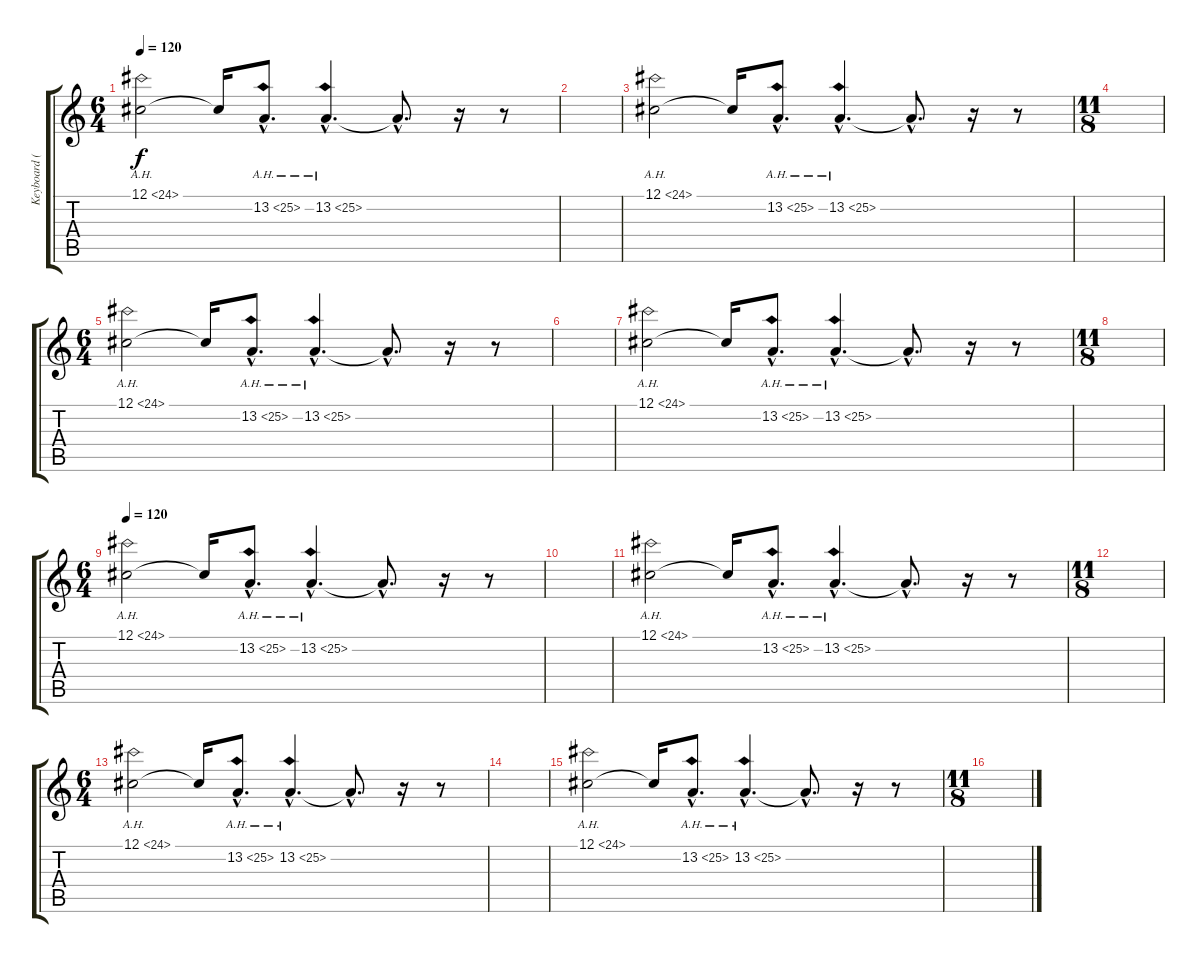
\track ("Keyboard (Violin)" "Keyboard (") {instrument violin}
\staff {score tabs}
\tuning (Db4 Ab3 E3 B2 Gb2 Db2) {hide}
\ts (6 4)
\section ("" "")
\tempo 120
\clef g2
\ks c
12.1{ah 12}.2{dy f} 12.1{t}.16 13.2{ah 12 hac}.8{d} 13.2{ah 12 hac}.4{d} 13.2{hac t}.8{d} r.16 r.8 |
|
12.1{ah 12}.2 12.1{t}.16 13.2{ah 12 hac}.8{d} 13.2{ah 12 hac}.4{d} 13.2{hac t}.8{d} r.16 r.8 |
\ts (11 8)
|
\ts (6 4)
12.1{ah 12}.2 12.1{t}.16 13.2{ah 12 hac}.8{d} 13.2{ah 12 hac}.4{d} 13.2{hac t}.8{d} r.16 r.8 |
|
12.1{ah 12}.2 12.1{t}.16 13.2{ah 12 hac}.8{d} 13.2{ah 12 hac}.4{d} 13.2{hac t}.8{d} r.16 r.8 |
\ts (11 8)
|
\ts (6 4)
\tempo 120
12.1{ah 12}.2 12.1{t}.16 13.2{ah 12 hac}.8{d} 13.2{ah 12 hac}.4{d} 13.2{hac t}.8{d} r.16 r.8 |
|
12.1{ah 12}.2 12.1{t}.16 13.2{ah 12 hac}.8{d} 13.2{ah 12 hac}.4{d} 13.2{hac t}.8{d} r.16 r.8 |
\ts (11 8)
|
\ts (6 4)
12.1{ah 12}.2 12.1{t}.16 13.2{ah 12 hac}.8{d} 13.2{ah 12 hac}.4{d} 13.2{hac t}.8{d} r.16 r.8 |
|
12.1{ah 12}.2 12.1{t}.16 13.2{ah 12 hac}.8{d} 13.2{ah 12 hac}.4{d} 13.2{hac t}.8{d} r.16 r.8 |
\ts (11 8)
